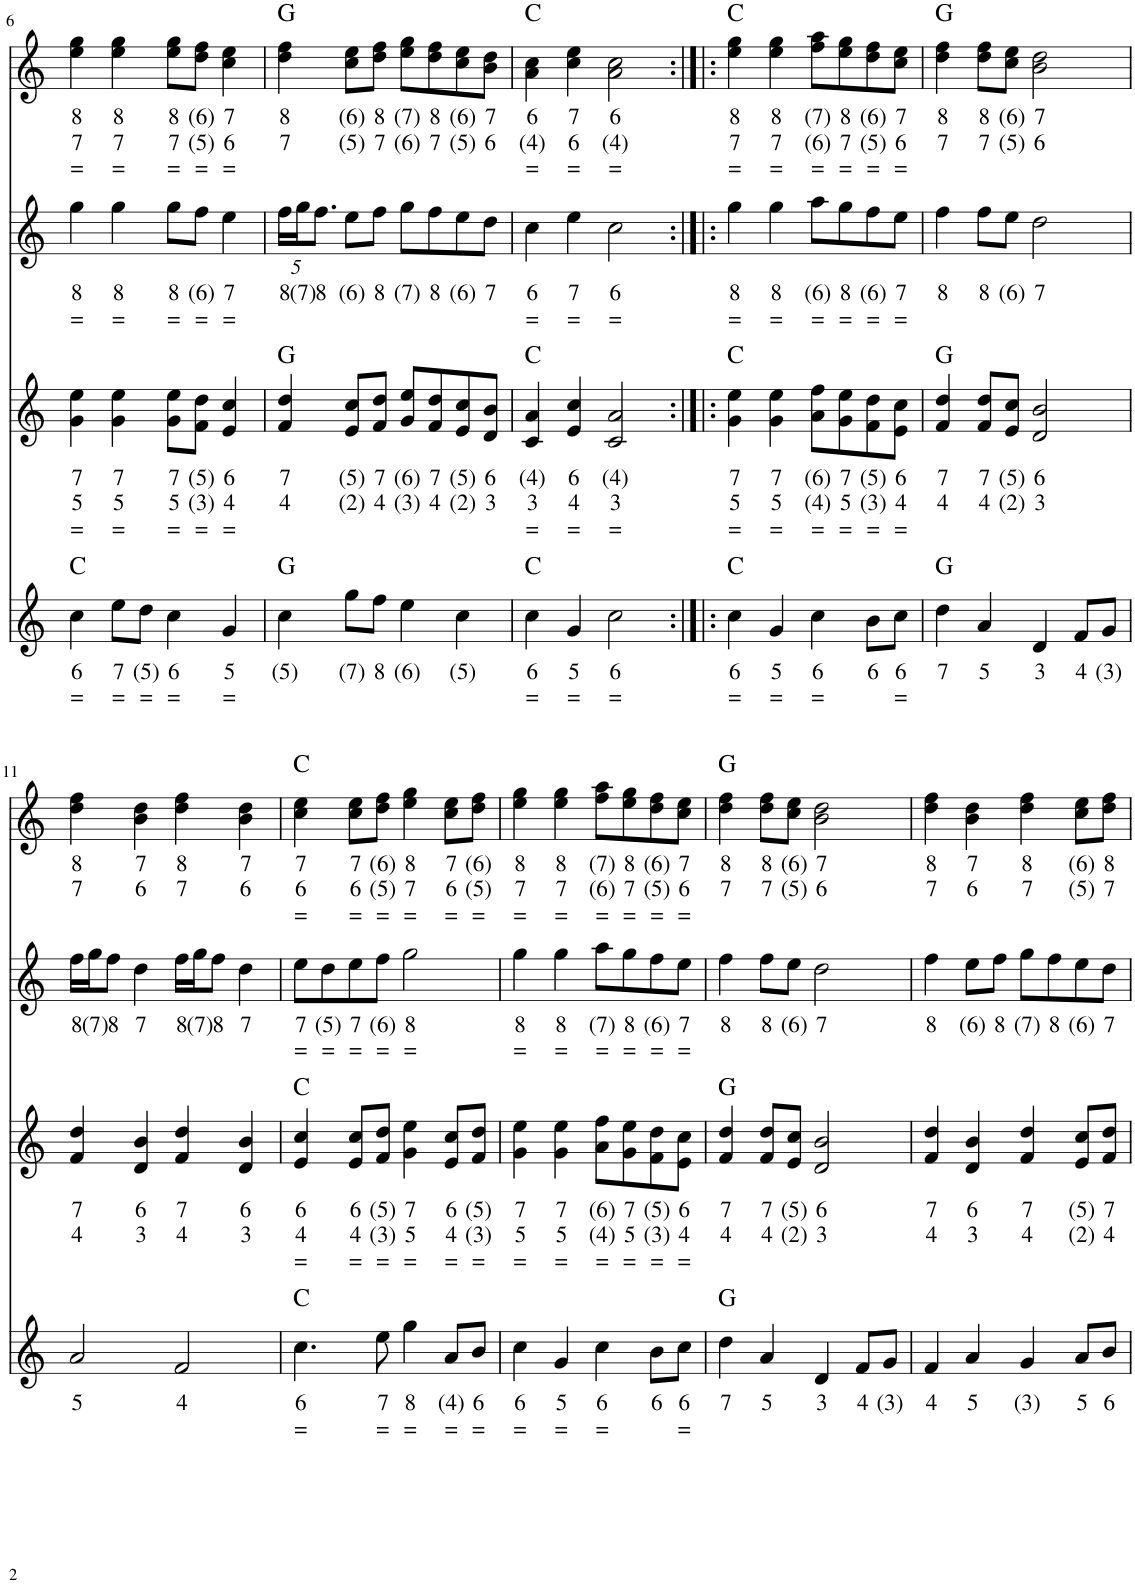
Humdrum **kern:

**kern	**text	**text	**harte	**kern	**text	**text	**text	**kern	**text	**text	**kern	**text	**text	**text	**harte
*part4	*part4	*part4	*part4	*part3	*part3	*part3	*part3	*part2	*part2	*part2	*part1	*part1	*part1	*part1	*part1
*staff4	*staff4	*staff4	*	*staff3	*staff3	*staff3	*staff3	*staff2	*staff2	*staff2	*staff1	*staff1	*staff1	*staff1	*
*I"Fagot, Bassoon	*	*	*	*I"Stem	*	*	*	*I"Bandoneon, Flute	*	*	*I"Stem	*	*	*	*
!!LO:PB:g=z
*clefG2	*	*	*	*clefG2	*	*	*	*clefG2	*	*	*clefG2	*	*	*	*
*k[]	*	*	*	*k[]	*	*	*	*k[]	*	*	*k[]	*	*	*	*
*M4/4	*	*	*	*M4/4	*	*	*	*M4/4	*	*	*M4/4	*	*	*	*
=6	=6	=6	=6	=6	=6	=6	=6	=6	=6	=6	=6	=6	=6	=6	=6
!	!LO:LY:b	!LO:LY:b	!	!	!LO:LY:b	!LO:LY:b	!LO:LY:b	!	!LO:LY:b	!LO:LY:b	!	!LO:LY:b	!LO:LY:b	!LO:LY:b	!
4cc\	6	=	C:maj	4g\ 4ee\	7	5	=	4gg\	8	=	4ee\ 4gg\	8	7	=	.
!	!LO:LY:b	!LO:LY:b	!	!	!LO:LY:b	!LO:LY:b	!LO:LY:b	!	!LO:LY:b	!LO:LY:b	!	!LO:LY:b	!LO:LY:b	!LO:LY:b	!
8ee\L	7	=	.	4g\ 4ee\	7	5	=	4gg\	8	=	4ee\ 4gg\	8	7	=	.
!	!LO:LY:b	!LO:LY:b	!	!	!	!	!	!	!	!	!	!	!	!	!
8dd\J	(5)	=	.	.	.	.	.	.	.	.	.	.	.	.	.
!	!LO:LY:b	!LO:LY:b	!	!	!LO:LY:b	!LO:LY:b	!LO:LY:b	!	!LO:LY:b	!LO:LY:b	!	!LO:LY:b	!LO:LY:b	!LO:LY:b	!
4cc\	6	=	.	8g\ 8ee\L	7	5	=	8gg\L	8	=	8ee\ 8gg\L	8	7	=	.
!	!	!	!	!	!LO:LY:b	!LO:LY:b	!LO:LY:b	!	!LO:LY:b	!LO:LY:b	!	!LO:LY:b	!LO:LY:b	!LO:LY:b	!
.	.	.	.	8f\ 8dd\J	(5)	(3)	=	8ff\J	(6)	=	8dd\ 8ff\J	(6)	(5)	=	.
!	!LO:LY:b	!LO:LY:b	!	!	!LO:LY:b	!LO:LY:b	!LO:LY:b	!	!LO:LY:b	!LO:LY:b	!	!LO:LY:b	!LO:LY:b	!LO:LY:b	!
4g/	5	=	.	4e/ 4cc/	6	4	=	4ee\	7	=	4cc\ 4ee\	7	6	=	.
=7	=7	=7	=7	=7	=7	=7	=7	=7	=7	=7	=7	=7	=7	=7	=7
!	!LO:LY:b	!	!	!	!LO:LY:b	!LO:LY:b	!	!	!	!	!	!	!	!	!
*	*	*	*	*	*	*	*	*Xbrackettup	*	*	*	*	*	*	*
!	!	!	!	!	!	!	!	!	!LO:LY:b	!	!	!LO:LY:b	!LO:LY:b	!	!
4cc\	(5)	.	G:maj	4f/ 4dd/	7	4	.	20ff\LL	8	.	4dd\ 4ff\	8	7	.	G:maj
!	!	!	!	!	!	!	!	!	!LO:LY:b	!	!	!	!	!	!
.	.	.	.	.	.	.	.	20gg\J	(7)	.	.	.	.	.	.
!	!	!	!	!	!	!	!	!	!LO:LY:b	!	!	!	!	!	!
.	.	.	.	.	.	.	.	10.ff\J	8	.	.	.	.	.	.
!	!LO:LY:b	!	!	!	!LO:LY:b	!LO:LY:b	!	!	!LO:LY:b	!	!	!LO:LY:b	!LO:LY:b	!	!
8gg\L	(7)	.	.	8e/ 8cc/L	(5)	(2)	.	8ee\L	(6)	.	8cc\ 8ee\L	(6)	(5)	.	.
!	!LO:LY:b	!	!	!	!LO:LY:b	!LO:LY:b	!	!	!LO:LY:b	!	!	!LO:LY:b	!LO:LY:b	!	!
8ff\J	8	.	.	8f/ 8dd/J	7	4	.	8ff\J	8	.	8dd\ 8ff\J	8	7	.	.
!	!LO:LY:b	!	!	!	!LO:LY:b	!LO:LY:b	!	!	!LO:LY:b	!	!	!LO:LY:b	!LO:LY:b	!	!
4ee\	(6)	.	.	8g/ 8ee/L	(6)	(3)	.	8gg\L	(7)	.	8ee\ 8gg\L	(7)	(6)	.	.
!	!	!	!	!	!LO:LY:b	!LO:LY:b	!	!	!LO:LY:b	!	!	!LO:LY:b	!LO:LY:b	!	!
.	.	.	.	8f/ 8dd/	7	4	.	8ff\	8	.	8dd\ 8ff\	8	7	.	.
!	!LO:LY:b	!	!	!	!LO:LY:b	!LO:LY:b	!	!	!LO:LY:b	!	!	!LO:LY:b	!LO:LY:b	!	!
4cc\	(5)	.	.	8e/ 8cc/	(5)	(2)	.	8ee\	(6)	.	8cc\ 8ee\	(6)	(5)	.	.
!	!	!	!	!	!LO:LY:b	!LO:LY:b	!	!	!LO:LY:b	!	!	!LO:LY:b	!LO:LY:b	!	!
.	.	.	.	8d/ 8b/J	6	3	.	8dd\J	7	.	8b\ 8dd\J	7	6	.	.
=8	=8	=8	=8	=8	=8	=8	=8	=8	=8	=8	=8	=8	=8	=8	=8
!	!LO:LY:b	!LO:LY:b	!	!	!LO:LY:b	!LO:LY:b	!LO:LY:b	!	!LO:LY:b	!LO:LY:b	!	!LO:LY:b	!LO:LY:b	!LO:LY:b	!
4cc\	6	=	C:maj	4c/ 4a/	(4)	3	=	4cc\	6	=	4a\ 4cc\	6	(4)	=	C:maj
!	!LO:LY:b	!LO:LY:b	!	!	!LO:LY:b	!LO:LY:b	!LO:LY:b	!	!LO:LY:b	!LO:LY:b	!	!LO:LY:b	!LO:LY:b	!LO:LY:b	!
4g/	5	=	.	4e/ 4cc/	6	4	=	4ee\	7	=	4cc\ 4ee\	7	6	=	.
!	!LO:LY:b	!LO:LY:b	!	!	!LO:LY:b	!LO:LY:b	!LO:LY:b	!	!LO:LY:b	!LO:LY:b	!	!LO:LY:b	!LO:LY:b	!LO:LY:b	!
2cc\	6	=	.	2c/ 2a/	(4)	3	=	2cc\	6	=	2a\ 2cc\	6	(4)	=	.
=9:|!|:	=9:|!|:	=9:|!|:	=9:|!|:	=9:|!|:	=9:|!|:	=9:|!|:	=9:|!|:	=9:|!|:	=9:|!|:	=9:|!|:	=9:|!|:	=9:|!|:	=9:|!|:	=9:|!|:	=9:|!|:
!	!LO:LY:b	!LO:LY:b	!	!	!LO:LY:b	!LO:LY:b	!LO:LY:b	!	!LO:LY:b	!LO:LY:b	!	!LO:LY:b	!LO:LY:b	!LO:LY:b	!
4cc\	6	=	C:maj	4g\ 4ee\	7	5	=	4gg\	8	=	4ee\ 4gg\	8	7	=	C:maj
!	!LO:LY:b	!LO:LY:b	!	!	!LO:LY:b	!LO:LY:b	!LO:LY:b	!	!LO:LY:b	!LO:LY:b	!	!LO:LY:b	!LO:LY:b	!LO:LY:b	!
4g/	5	=	.	4g\ 4ee\	7	5	=	4gg\	8	=	4ee\ 4gg\	8	7	=	.
!	!LO:LY:b	!LO:LY:b	!	!	!LO:LY:b	!LO:LY:b	!LO:LY:b	!	!LO:LY:b	!LO:LY:b	!	!LO:LY:b	!LO:LY:b	!LO:LY:b	!
4cc\	6	=	.	8a\ 8ff\L	(6)	(4)	=	8aa\L	(6)	=	8ff\ 8aa\L	(7)	(6)	=	.
!	!	!	!	!	!LO:LY:b	!LO:LY:b	!LO:LY:b	!	!LO:LY:b	!LO:LY:b	!	!LO:LY:b	!LO:LY:b	!LO:LY:b	!
.	.	.	.	8g\ 8ee\	7	5	=	8gg\	8	=	8ee\ 8gg\	8	7	=	.
!	!LO:LY:b	!	!	!	!LO:LY:b	!LO:LY:b	!LO:LY:b	!	!LO:LY:b	!LO:LY:b	!	!LO:LY:b	!LO:LY:b	!LO:LY:b	!
8b\L	6	.	.	8f\ 8dd\	(5)	(3)	=	8ff\	(6)	=	8dd\ 8ff\	(6)	(5)	=	.
!	!LO:LY:b	!LO:LY:b	!	!	!LO:LY:b	!LO:LY:b	!LO:LY:b	!	!LO:LY:b	!LO:LY:b	!	!LO:LY:b	!LO:LY:b	!LO:LY:b	!
8cc\J	6	=	.	8e\ 8cc\J	6	4	=	8ee\J	7	=	8cc\ 8ee\J	7	6	=	.
=10	=10	=10	=10	=10	=10	=10	=10	=10	=10	=10	=10	=10	=10	=10	=10
!	!LO:LY:b	!	!	!	!LO:LY:b	!LO:LY:b	!	!	!LO:LY:b	!	!	!LO:LY:b	!LO:LY:b	!	!
4dd\	7	.	G:maj	4f/ 4dd/	7	4	.	4ff\	8	.	4dd\ 4ff\	8	7	.	G:maj
!	!LO:LY:b	!	!	!	!LO:LY:b	!LO:LY:b	!	!	!LO:LY:b	!	!	!LO:LY:b	!LO:LY:b	!	!
4a/	5	.	.	8f/ 8dd/L	7	4	.	8ff\L	8	.	8dd\ 8ff\L	8	7	.	.
!	!	!	!	!	!LO:LY:b	!LO:LY:b	!	!	!LO:LY:b	!	!	!LO:LY:b	!LO:LY:b	!	!
.	.	.	.	8e/ 8cc/J	(5)	(2)	.	8ee\J	(6)	.	8cc\ 8ee\J	(6)	(5)	.	.
!	!LO:LY:b	!	!	!	!LO:LY:b	!LO:LY:b	!	!	!LO:LY:b	!	!	!LO:LY:b	!LO:LY:b	!	!
4d/	3	.	.	2d/ 2b/	6	3	.	2dd\	7	.	2b\ 2dd\	7	6	.	.
!	!LO:LY:b	!	!	!	!	!	!	!	!	!	!	!	!	!	!
8f/L	4	.	.	.	.	.	.	.	.	.	.	.	.	.	.
!	!LO:LY:b	!	!	!	!	!	!	!	!	!	!	!	!	!	!
8g/J	(3)	.	.	.	.	.	.	.	.	.	.	.	.	.	.
!!LO:LB:g=z
=11	=11	=11	=11	=11	=11	=11	=11	=11	=11	=11	=11	=11	=11	=11	=11
!	!LO:LY:b	!	!	!	!LO:LY:b	!LO:LY:b	!	!	!LO:LY:b	!	!	!LO:LY:b	!LO:LY:b	!	!
2a/	5	.	.	4f/ 4dd/	7	4	.	16ff\LL	8	.	4dd\ 4ff\	8	7	.	.
!	!	!	!	!	!	!	!	!	!LO:LY:b	!	!	!	!	!	!
.	.	.	.	.	.	.	.	16gg\J	(7)	.	.	.	.	.	.
!	!	!	!	!	!	!	!	!	!LO:LY:b	!	!	!	!	!	!
.	.	.	.	.	.	.	.	8ff\J	8	.	.	.	.	.	.
!	!	!	!	!	!LO:LY:b	!LO:LY:b	!	!	!LO:LY:b	!	!	!LO:LY:b	!LO:LY:b	!	!
.	.	.	.	4d/ 4b/	6	3	.	4dd\	7	.	4b\ 4dd\	7	6	.	.
!	!LO:LY:b	!	!	!	!LO:LY:b	!LO:LY:b	!	!	!LO:LY:b	!	!	!LO:LY:b	!LO:LY:b	!	!
2f/	4	.	.	4f/ 4dd/	7	4	.	16ff\LL	8	.	4dd\ 4ff\	8	7	.	.
!	!	!	!	!	!	!	!	!	!LO:LY:b	!	!	!	!	!	!
.	.	.	.	.	.	.	.	16gg\J	(7)	.	.	.	.	.	.
!	!	!	!	!	!	!	!	!	!LO:LY:b	!	!	!	!	!	!
.	.	.	.	.	.	.	.	8ff\J	8	.	.	.	.	.	.
!	!	!	!	!	!LO:LY:b	!LO:LY:b	!	!	!LO:LY:b	!	!	!LO:LY:b	!LO:LY:b	!	!
.	.	.	.	4d/ 4b/	6	3	.	4dd\	7	.	4b\ 4dd\	7	6	.	.
=12	=12	=12	=12	=12	=12	=12	=12	=12	=12	=12	=12	=12	=12	=12	=12
!	!LO:LY:b	!LO:LY:b	!	!	!LO:LY:b	!LO:LY:b	!LO:LY:b	!	!LO:LY:b	!LO:LY:b	!	!LO:LY:b	!LO:LY:b	!LO:LY:b	!
4.cc\	6	=	C:maj	4e/ 4cc/	6	4	=	8ee\L	7	=	4cc\ 4ee\	7	6	=	C:maj
!	!	!	!	!	!	!	!	!	!LO:LY:b	!LO:LY:b	!	!	!	!	!
.	.	.	.	.	.	.	.	8dd\	(5)	=	.	.	.	.	.
!	!	!	!	!	!LO:LY:b	!LO:LY:b	!LO:LY:b	!	!LO:LY:b	!LO:LY:b	!	!LO:LY:b	!LO:LY:b	!LO:LY:b	!
.	.	.	.	8e/ 8cc/L	6	4	=	8ee\	7	=	8cc\ 8ee\L	7	6	=	.
!	!LO:LY:b	!LO:LY:b	!	!	!LO:LY:b	!LO:LY:b	!LO:LY:b	!	!LO:LY:b	!LO:LY:b	!	!LO:LY:b	!LO:LY:b	!LO:LY:b	!
8ee\	7	=	.	8f/ 8dd/J	(5)	(3)	=	8ff\J	(6)	=	8dd\ 8ff\J	(6)	(5)	=	.
!	!LO:LY:b	!LO:LY:b	!	!	!LO:LY:b	!LO:LY:b	!LO:LY:b	!	!LO:LY:b	!LO:LY:b	!	!LO:LY:b	!LO:LY:b	!LO:LY:b	!
4gg\	8	=	.	4g\ 4ee\	7	5	=	2gg\	8	=	4ee\ 4gg\	8	7	=	.
!	!LO:LY:b	!LO:LY:b	!	!	!LO:LY:b	!LO:LY:b	!LO:LY:b	!	!	!	!	!LO:LY:b	!LO:LY:b	!LO:LY:b	!
8a/L	(4)	=	.	8e/ 8cc/L	6	4	=	.	.	.	8cc\ 8ee\L	7	6	=	.
!	!LO:LY:b	!LO:LY:b	!	!	!LO:LY:b	!LO:LY:b	!LO:LY:b	!	!	!	!	!LO:LY:b	!LO:LY:b	!LO:LY:b	!
8b/J	6	=	.	8f/ 8dd/J	(5)	(3)	=	.	.	.	8dd\ 8ff\J	(6)	(5)	=	.
=13	=13	=13	=13	=13	=13	=13	=13	=13	=13	=13	=13	=13	=13	=13	=13
!	!LO:LY:b	!LO:LY:b	!	!	!LO:LY:b	!LO:LY:b	!LO:LY:b	!	!LO:LY:b	!LO:LY:b	!	!LO:LY:b	!LO:LY:b	!LO:LY:b	!
4cc\	6	=	.	4g\ 4ee\	7	5	=	4gg\	8	=	4ee\ 4gg\	8	7	=	.
!	!LO:LY:b	!LO:LY:b	!	!	!LO:LY:b	!LO:LY:b	!LO:LY:b	!	!LO:LY:b	!LO:LY:b	!	!LO:LY:b	!LO:LY:b	!LO:LY:b	!
4g/	5	=	.	4g\ 4ee\	7	5	=	4gg\	8	=	4ee\ 4gg\	8	7	=	.
!	!LO:LY:b	!LO:LY:b	!	!	!LO:LY:b	!LO:LY:b	!LO:LY:b	!	!LO:LY:b	!LO:LY:b	!	!LO:LY:b	!LO:LY:b	!LO:LY:b	!
4cc\	6	=	.	8a\ 8ff\L	(6)	(4)	=	8aa\L	(7)	=	8ff\ 8aa\L	(7)	(6)	=	.
!	!	!	!	!	!LO:LY:b	!LO:LY:b	!LO:LY:b	!	!LO:LY:b	!LO:LY:b	!	!LO:LY:b	!LO:LY:b	!LO:LY:b	!
.	.	.	.	8g\ 8ee\	7	5	=	8gg\	8	=	8ee\ 8gg\	8	7	=	.
!	!LO:LY:b	!	!	!	!LO:LY:b	!LO:LY:b	!LO:LY:b	!	!LO:LY:b	!LO:LY:b	!	!LO:LY:b	!LO:LY:b	!LO:LY:b	!
8b\L	6	.	.	8f\ 8dd\	(5)	(3)	=	8ff\	(6)	=	8dd\ 8ff\	(6)	(5)	=	.
!	!LO:LY:b	!LO:LY:b	!	!	!LO:LY:b	!LO:LY:b	!LO:LY:b	!	!LO:LY:b	!LO:LY:b	!	!LO:LY:b	!LO:LY:b	!LO:LY:b	!
8cc\J	6	=	.	8e\ 8cc\J	6	4	=	8ee\J	7	=	8cc\ 8ee\J	7	6	=	.
=14	=14	=14	=14	=14	=14	=14	=14	=14	=14	=14	=14	=14	=14	=14	=14
!	!LO:LY:b	!	!	!	!LO:LY:b	!LO:LY:b	!	!	!LO:LY:b	!	!	!LO:LY:b	!LO:LY:b	!	!
4dd\	7	.	G:maj	4f/ 4dd/	7	4	.	4ff\	8	.	4dd\ 4ff\	8	7	.	G:maj
!	!LO:LY:b	!	!	!	!LO:LY:b	!LO:LY:b	!	!	!LO:LY:b	!	!	!LO:LY:b	!LO:LY:b	!	!
4a/	5	.	.	8f/ 8dd/L	7	4	.	8ff\L	8	.	8dd\ 8ff\L	8	7	.	.
!	!	!	!	!	!LO:LY:b	!LO:LY:b	!	!	!LO:LY:b	!	!	!LO:LY:b	!LO:LY:b	!	!
.	.	.	.	8e/ 8cc/J	(5)	(2)	.	8ee\J	(6)	.	8cc\ 8ee\J	(6)	(5)	.	.
!	!LO:LY:b	!	!	!	!LO:LY:b	!LO:LY:b	!	!	!LO:LY:b	!	!	!LO:LY:b	!LO:LY:b	!	!
4d/	3	.	.	2d/ 2b/	6	3	.	2dd\	7	.	2b\ 2dd\	7	6	.	.
!	!LO:LY:b	!	!	!	!	!	!	!	!	!	!	!	!	!	!
8f/L	4	.	.	.	.	.	.	.	.	.	.	.	.	.	.
!	!LO:LY:b	!	!	!	!	!	!	!	!	!	!	!	!	!	!
8g/J	(3)	.	.	.	.	.	.	.	.	.	.	.	.	.	.
=15	=15	=15	=15	=15	=15	=15	=15	=15	=15	=15	=15	=15	=15	=15	=15
!	!LO:LY:b	!	!	!	!LO:LY:b	!LO:LY:b	!	!	!LO:LY:b	!	!	!LO:LY:b	!LO:LY:b	!	!
4f/	4	.	.	4f/ 4dd/	7	4	.	4ff\	8	.	4dd\ 4ff\	8	7	.	.
!	!LO:LY:b	!	!	!	!LO:LY:b	!LO:LY:b	!	!	!LO:LY:b	!	!	!LO:LY:b	!LO:LY:b	!	!
4a/	5	.	.	4d/ 4b/	6	3	.	8ee\L	(6)	.	4b\ 4dd\	7	6	.	.
!	!	!	!	!	!	!	!	!	!LO:LY:b	!	!	!	!	!	!
.	.	.	.	.	.	.	.	8ff\J	8	.	.	.	.	.	.
!	!LO:LY:b	!	!	!	!LO:LY:b	!LO:LY:b	!	!	!LO:LY:b	!	!	!LO:LY:b	!LO:LY:b	!	!
4g/	(3)	.	.	4f/ 4dd/	7	4	.	8gg\L	(7)	.	4dd\ 4ff\	8	7	.	.
!	!	!	!	!	!	!	!	!	!LO:LY:b	!	!	!	!	!	!
.	.	.	.	.	.	.	.	8ff\	8	.	.	.	.	.	.
!	!LO:LY:b	!	!	!	!LO:LY:b	!LO:LY:b	!	!	!LO:LY:b	!	!	!LO:LY:b	!LO:LY:b	!	!
8a/L	5	.	.	8e/ 8cc/L	(5)	(2)	.	8ee\	(6)	.	8cc\ 8ee\L	(6)	(5)	.	.
!	!LO:LY:b	!	!	!	!LO:LY:b	!LO:LY:b	!	!	!LO:LY:b	!	!	!LO:LY:b	!LO:LY:b	!	!
8b/J	6	.	.	8f/ 8dd/J	7	4	.	8dd\J	7	.	8dd\ 8ff\J	8	7	.	.
=	=	=	=	=	=	=	=	=	=	=	=	=	=	=	=
*-	*-	*-	*-	*-	*-	*-	*-	*-	*-	*-	*-	*-	*-	*-	*-
